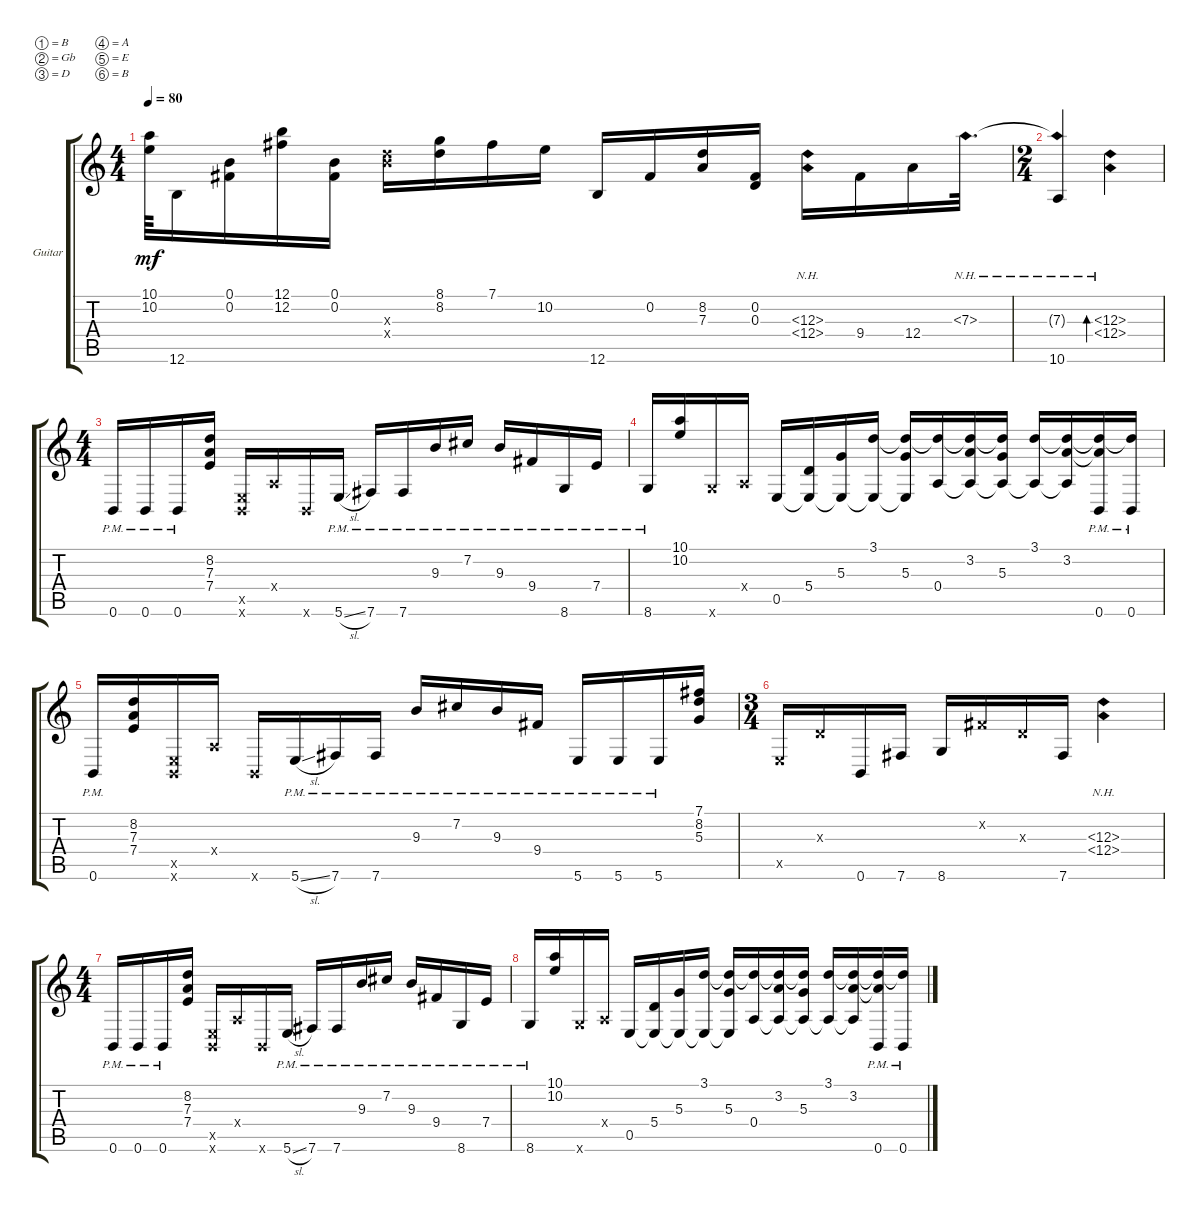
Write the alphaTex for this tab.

\bracketExtendMode groupsimilarinstruments
\firstSystemTrackNameOrientation horizontal
\otherSystemsTrackNameOrientation horizontal
\track ("Andy McKee" "Guitar") {instrument acousticguitarsteel}
\staff {score tabs}
\tuning (B3 Gb3 D3 A2 E2 B1)
\ts (4 4)
\tempo 80
\clef g2
\ks c
(10.1{t} 10.2{t}).64{dy mf} 12.6.16 (0.1 0.2).16 (12.1 12.2).16 (0.1 0.2).16 (12.3{x} 14.4{x}).16 (8.1 8.2).16 7.1.16 10.2.16 12.6.16 0.2.16 (8.2 7.3).16 (0.2 0.3).16 (12.3{nh} 12.4{nh}).16 9.4.16 12.4.16 7.3{nh}.32{d} |
\ts (2 4)
\beaming (8 2 2 2 2)
(7.3{nh t} 10.6).4 (12.3{nh} 12.4{nh}).4{bd 120} |
\ts (4 4)
\beaming (8 2 2 2 2)
0.6{pm}.16 0.6{pm}.16 0.6{pm}.16 (8.2 7.3 7.4).16 (0.5{x} 0.6{x}).16 0.4{x}.16 0.6{x}.16 5.6{sl pm}.16 7.6{pm}.16 7.6{pm}.16 9.3{pm}.16 7.2{pm}.16 9.3{pm}.16 9.4{pm}.16 8.6{pm}.16 7.4{pm}.16 |
8.6{pm}.16 (10.1 10.2).16 8.6{x}.16 0.4{x}.16 0.5.16 (5.4 0.5{t}).16 (5.3 0.5{t}).16 (3.1 0.5{t}).16 (5.3 0.5{t} 3.1{t}).16 (0.4 3.1{t}).16 (3.2 3.1{t} 0.4{t}).16 (3.1{t} 5.3 0.4{t}).16 (3.1 0.4{t}).16 (3.2 0.4{t} 3.1{t}).16 (3.2{t} 0.6{pm} 3.1{t}).16 (3.1{t} 0.6{pm}).16 |
0.6{pm}.16 (8.2 7.3 7.4).16 (0.5{x} 0.6{x}).16 0.4{x}.16 0.6{x}.16 5.6{sl pm}.16 7.6{pm}.16 7.6{pm}.16 9.3{pm}.16 7.2{pm}.16 9.3{pm}.16 9.4{pm}.16 5.6{pm}.16 5.6{pm}.16 5.6{pm}.16 (7.1 8.2 5.3).16 |
\ts (3 4)
\beaming (8 2 2 2)
0.5{x}.16 0.3{x}.16 0.6.16 7.6.16 8.6.16 0.2{x}.16 0.3{x}.16 7.6.16 (12.3{nh} 12.4{nh}).4 |
\ts (4 4)
\beaming (8 2 2 2 2)
0.6{pm}.16 0.6{pm}.16 0.6{pm}.16 (8.2 7.3 7.4).16 (0.5{x} 0.6{x}).16 0.4{x}.16 0.6{x}.16 5.6{sl pm}.16 7.6{pm}.16 7.6{pm}.16 9.3{pm}.16 7.2{pm}.16 9.3{pm}.16 9.4{pm}.16 8.6{pm}.16 7.4{pm}.16 |
8.6{pm}.16 (10.1 10.2).16 8.6{x}.16 0.4{x}.16 0.5.16 (5.4 0.5{t}).16 (5.3 0.5{t}).16 (3.1 0.5{t}).16 (5.3 0.5{t} 3.1{t}).16 (0.4 3.1{t}).16 (3.2 3.1{t} 0.4{t}).16 (3.1{t} 5.3 0.4{t}).16 (3.1 0.4{t}).16 (3.2 0.4{t} 3.1{t}).16 (3.2{t} 0.6{pm} 3.1{t}).16 (3.1{t} 0.6{pm}).16
